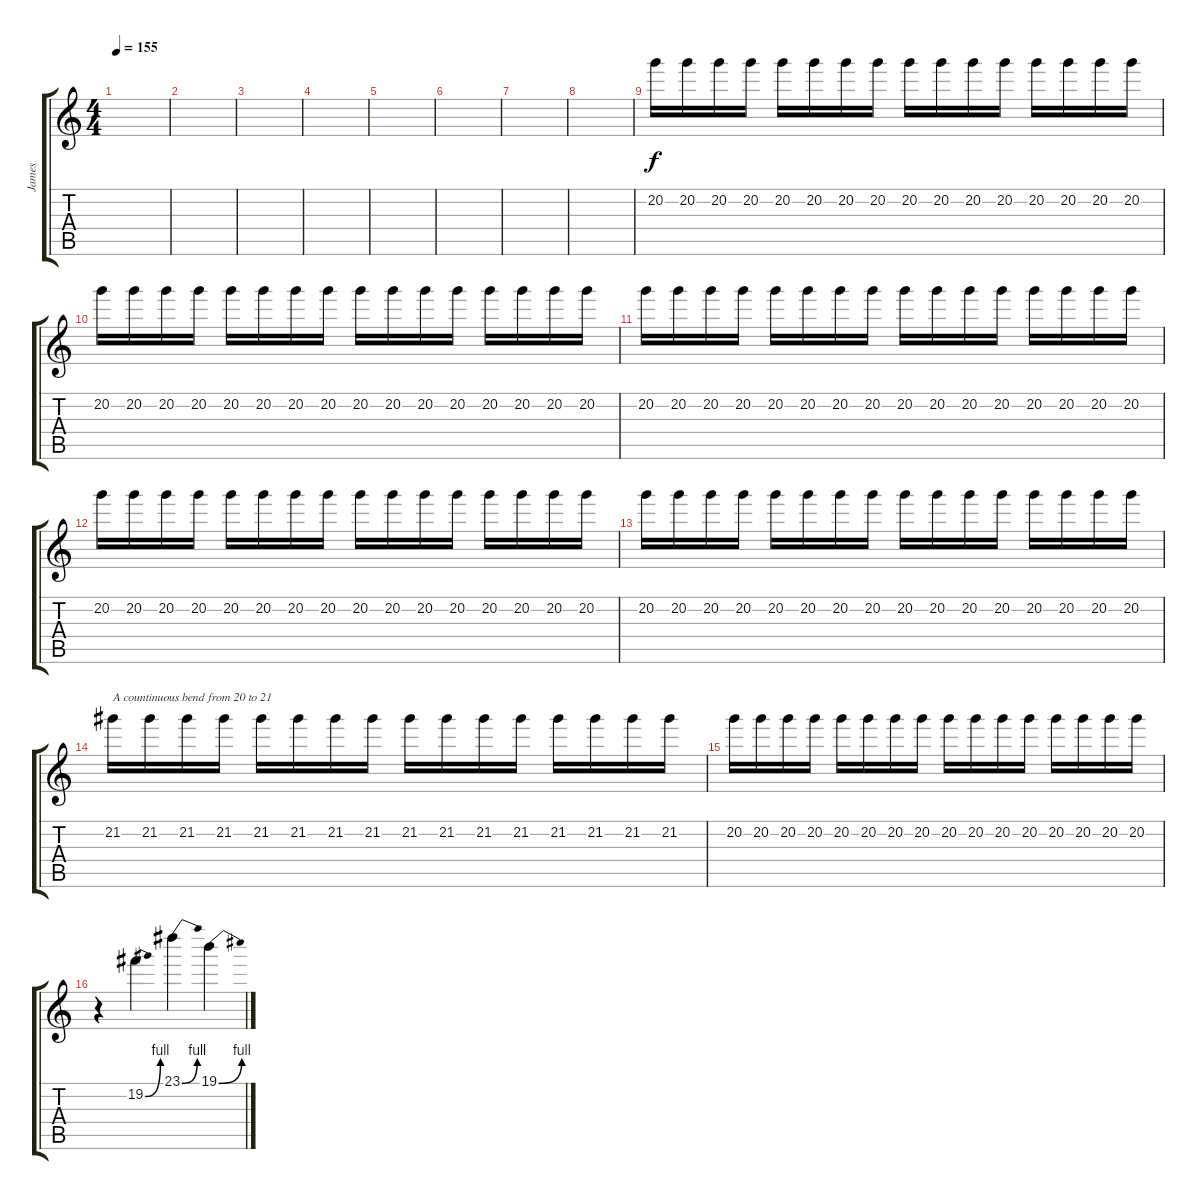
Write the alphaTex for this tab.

\track ("James" "James") {instrument distortionguitar}
\staff {score tabs}
\tuning (E4 B3 G3 D3 A2 E2) {hide}
\ts (4 4)
\tempo 155
\clef g2
\ks c
|
|
|
|
|
|
|
|
20.2.16{volume 10} 20.2.16 20.2.16 20.2.16 20.2.16 20.2.16 20.2.16 20.2.16 20.2.16 20.2.16 20.2.16 20.2.16 20.2.16 20.2.16 20.2.16 20.2.16 |
20.2.16 20.2.16 20.2.16 20.2.16 20.2.16 20.2.16 20.2.16 20.2.16 20.2.16 20.2.16 20.2.16 20.2.16 20.2.16 20.2.16 20.2.16 20.2.16 |
20.2.16 20.2.16 20.2.16 20.2.16 20.2.16 20.2.16 20.2.16 20.2.16 20.2.16 20.2.16 20.2.16 20.2.16 20.2.16 20.2.16 20.2.16 20.2.16 |
20.2.16 20.2.16 20.2.16 20.2.16 20.2.16 20.2.16 20.2.16 20.2.16 20.2.16 20.2.16 20.2.16 20.2.16 20.2.16 20.2.16 20.2.16 20.2.16 |
20.2.16 20.2.16 20.2.16 20.2.16 20.2.16 20.2.16 20.2.16 20.2.16 20.2.16 20.2.16 20.2.16 20.2.16 20.2.16 20.2.16 20.2.16 20.2.16 |
21.2.16{txt "A countinuous bend from 20 to 21"} 21.2.16 21.2.16 21.2.16 21.2.16 21.2.16 21.2.16 21.2.16 21.2.16 21.2.16 21.2.16 21.2.16 21.2.16 21.2.16 21.2.16 21.2.16 |
20.2.16 20.2.16 20.2.16 20.2.16 20.2.16 20.2.16 20.2.16 20.2.16 20.2.16 20.2.16 20.2.16 20.2.16 20.2.16 20.2.16 20.2.16 20.2.16 |
r.4{volume 16} 19.2{be (bend 0 0 60 4)}.4 23.1{be (bend 0 0 60 4)}.4 19.1{be (bend 0 0 60 4)}.4
